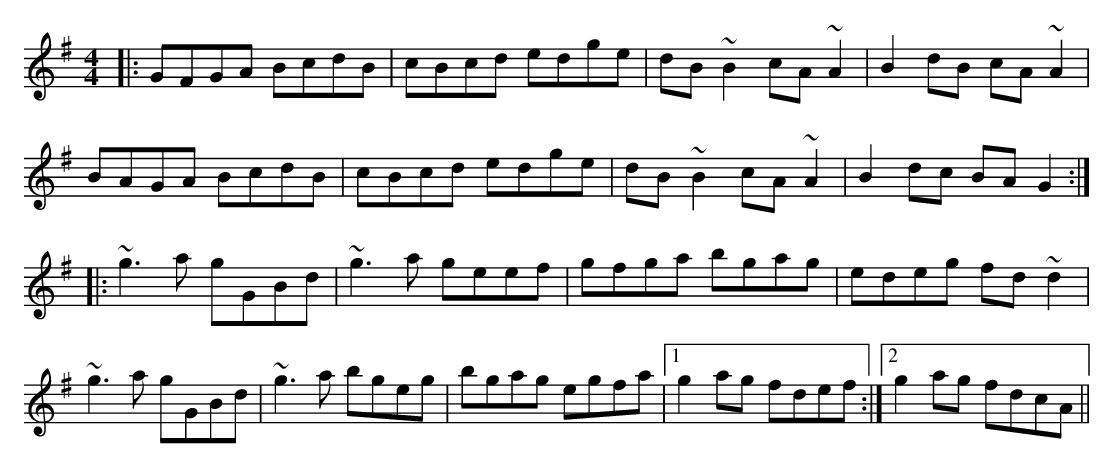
X:1
M:4/4
K:G
|:GFGA BcdB|cBcd edge|dB~B2 cA~A2|B2dB cA~A2|
BAGA BcdB|cBcd edge|dB~B2 cA~A2|B2dc BAG2:|
|:~g3a gGBd|~g3a geef|gfga bgag|edeg fd~d2|
~g3a gGBd|~g3a bgeg|bgag egfa|1 g2ag fdef:|2 g2ag fdcA||
